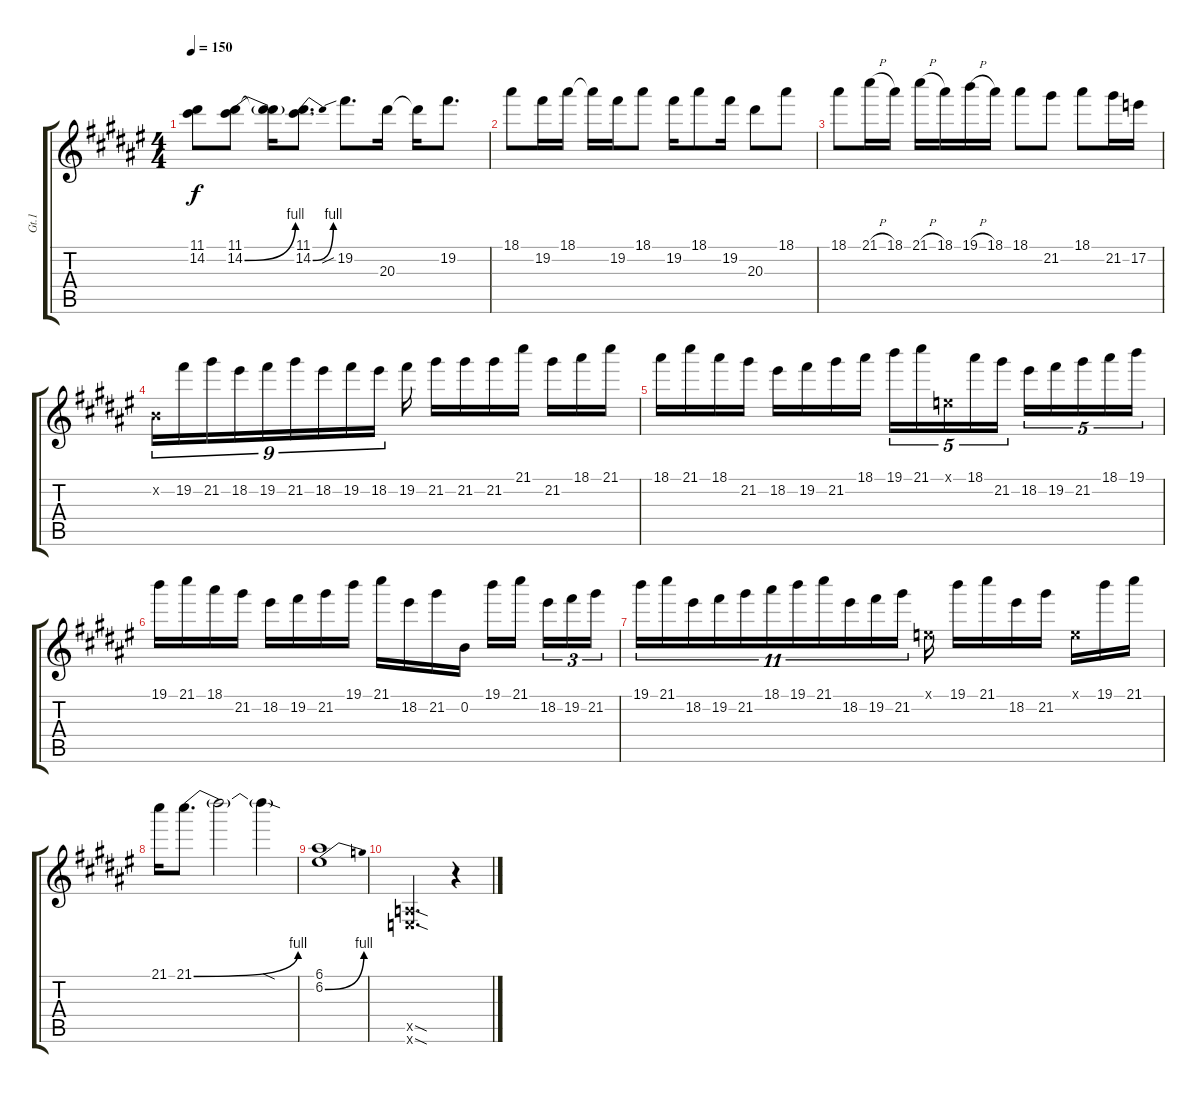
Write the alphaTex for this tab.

\track ("Gt.1 " "Gt.1 ") {instrument distortionguitar}
\staff {score tabs}
\tuning (E4 B3 G3 D3 A2 E2) {hide}
\ts (4 4)
\tempo 150
\clef g2
\ks f#
(11.1{t} 14.2{t}).8{dy f} (11.1 14.2{be (bend 0 0 60 4)}).8 (11.1{t} 14.2{t}).16 (11.1 14.2{be (bend 0 0 60 4)}).8{d} 19.2{sib}.8{d} 20.3.16 20.3{t}.16 19.2.8{d} |
18.1.8 19.2.16 18.1.16 18.1{t}.16 19.2.16 18.1.8 19.2.16 18.1.8 19.2.16 20.3.8 18.1.8 |
18.1.8 21.1{h}.16 18.1.16 21.1{h}.16 18.1.16 19.1{h}.16 18.1.16 18.1.8 21.2.8 18.1.8 21.2.16 17.2.16 |
0.2{x}.16{tu (9 8)} 19.2.16{tu (9 8)} 21.2.16{tu (9 8)} 18.2.16{tu (9 8)} 19.2.16{tu (9 8)} 21.2.16{tu (9 8)} 18.2.16{tu (9 8)} 19.2.16{tu (9 8)} 18.2.16{tu (9 8)} 19.2.16 21.2.16 21.2.16 21.2.16 21.1.16 21.2.16 18.1.16 21.1.16 |
18.1.16 21.1.16 18.1.16 21.2.16 18.2.16 19.2.16 21.2.16 18.1.16 19.1.16{tu (5 4)} 21.1.16{tu (5 4)} 0.1{x}.16{tu (5 4)} 18.1.16{tu (5 4)} 21.2.16{tu (5 4)} 18.2.16{tu (5 4)} 19.2.16{tu (5 4)} 21.2.16{tu (5 4)} 18.1.16{tu (5 4)} 19.1.16{tu (5 4)} |
19.1.16 21.1.16 18.1.16 21.2.16 18.2.16 19.2.16 21.2.16 19.1.16 21.1.16 18.2.16 21.2.16 0.2.16{txt ""} 19.1.16 21.1.16{beam splitsecondary} 18.2.16{tu (3 2)} 19.2.16{tu (3 2)} 21.2.16{tu (3 2)} |
19.1.16{tu (11 8)} 21.1.16{tu (11 8)} 18.2.16{tu (11 8)} 19.2.16{tu (11 8)} 21.2.16{tu (11 8)} 18.1.16{tu (11 8)} 19.1.16{tu (11 8)} 21.1.16{tu (11 8)} 18.2.16{tu (11 8)} 19.2.16{tu (11 8)} 21.2.16{tu (11 8)} 0.1{x}.16 19.1.16 21.1.16 18.2.16 21.2.16 0.1{x}.16 19.1.16 21.1.16 |
21.1.16 21.1{be (bend 0 0 60 4)}.8{d} 21.1{t}.2 21.1{sod t}.4 |
(6.1 6.2{be (bend 0 0 60 4)}).1 |
(0.5{sod x} 0.6{sod x}).2{d} r.4
